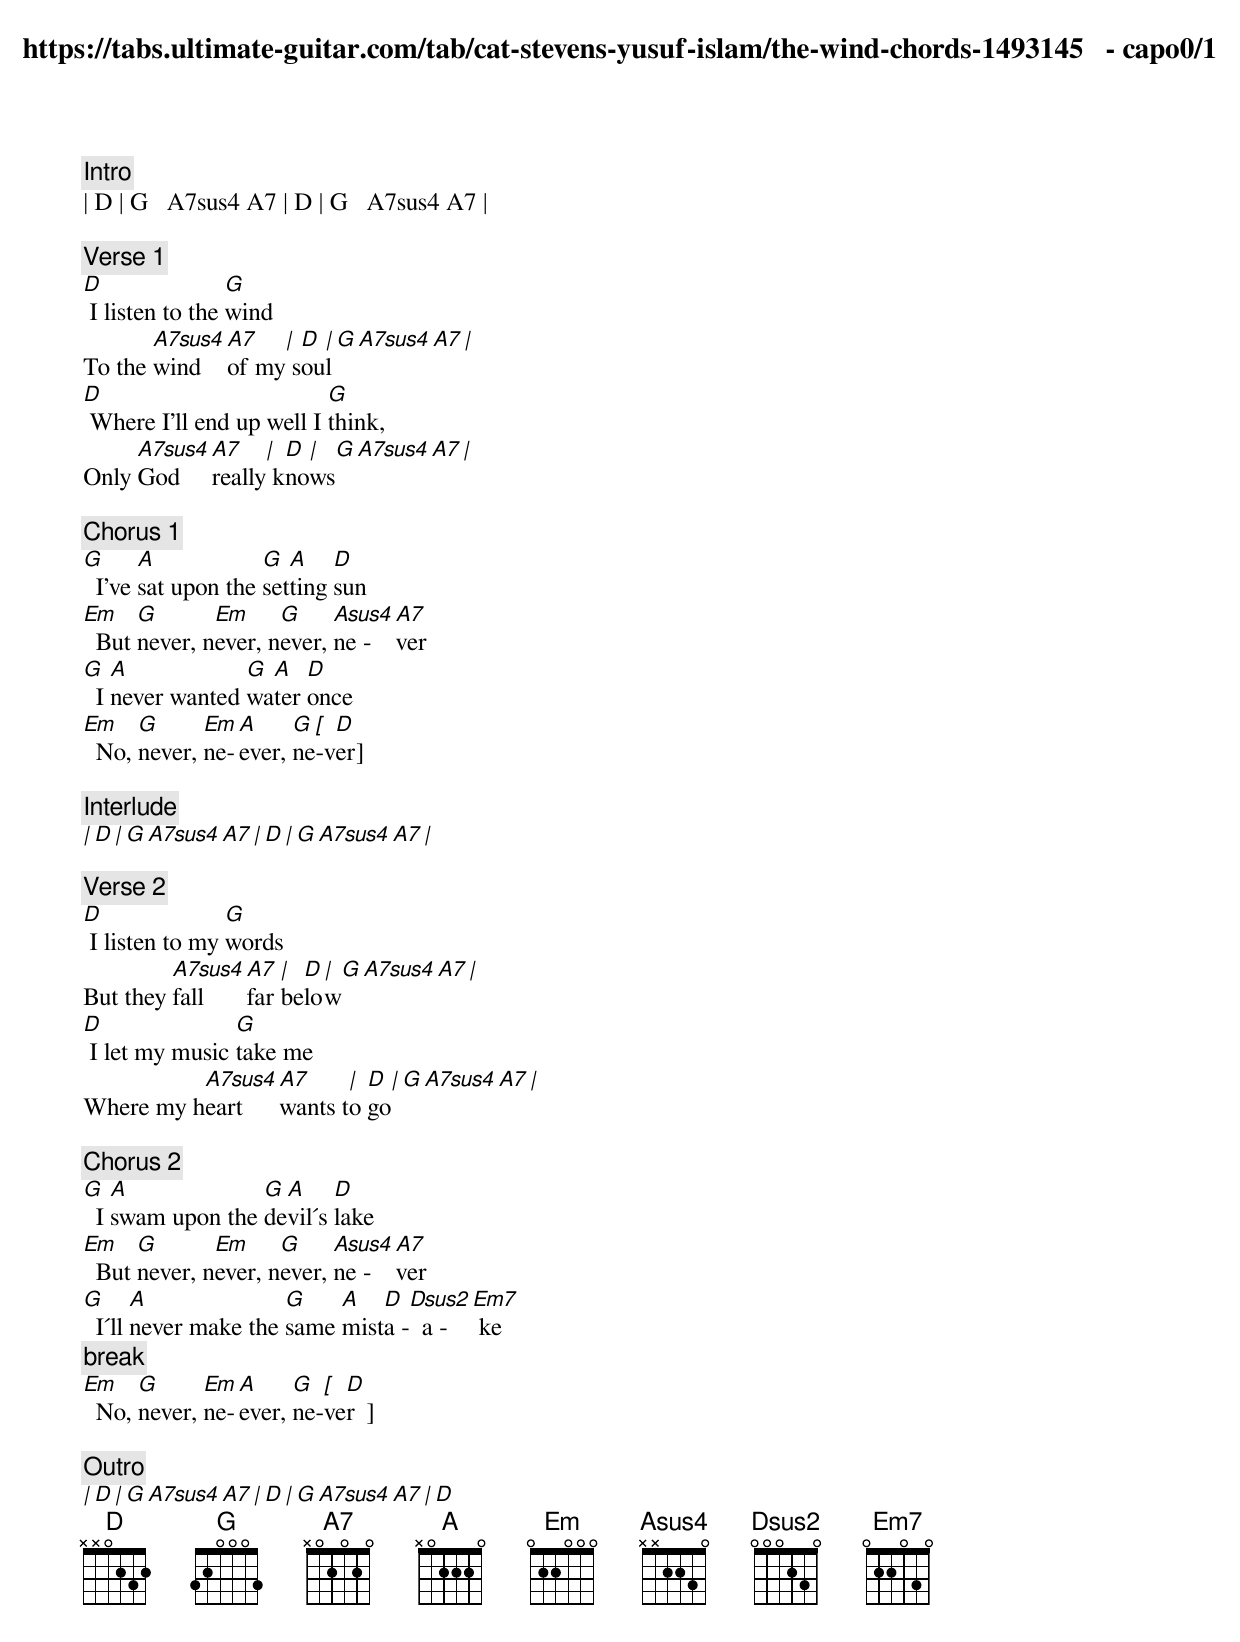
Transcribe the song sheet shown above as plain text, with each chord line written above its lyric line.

https://tabs.ultimate-guitar.com/tab/cat-stevens-yusuf-islam/the-wind-chords-1493145   - capo0/1

[Intro]
| D | G   A7sus4 A7 | D | G   A7sus4 A7 |

[Verse 1]
D                G
 I listen to the wind
       A7sus4 A7   | D | G   A7sus4 A7 |
To the wind   of my soul
D                         G
 Where I'll end up well I think,
     A7sus4 A7    | D | G   A7sus4 A7 |
Only God    really knows

[Chorus 1]
G      A            G  A    D
  I've sat upon the setting sun
Em    G       Em     G     Asus4 A7
  But never, never, never, ne -  ver
G   A            G A   D
  I never wanted water once
Em    G      Em A     G [ D ]
  No, never, ne-ever, ne-ver

[Interlude]
| D | G   A7sus4 A7 | D | G   A7sus4 A7 |

[Verse 2]
D               G
 I listen to my words
         A7sus4 A7  | D | G   A7sus4 A7 |
But they fall   far below
D               G
 I let my music take me
          A7sus4 A7     | D | G   A7sus4 A7 |
Where my heart   wants to go

[Chorus 2]
G   A             G A     D
  I swam upon the devil´s lake
Em    G       Em     G     Asus4 A7
  But never, never, never, ne -  ver
G      A              G    A   D  Dsus2 Em7
  I´ll never make the same mista -  a -  ke
                                     [break]
Em    G      Em A     G  [ D ]
  No, never, ne-ever, ne-ver

[Outro]
| D | G   A7sus4 A7 | D | G   A7sus4 A7 | D
